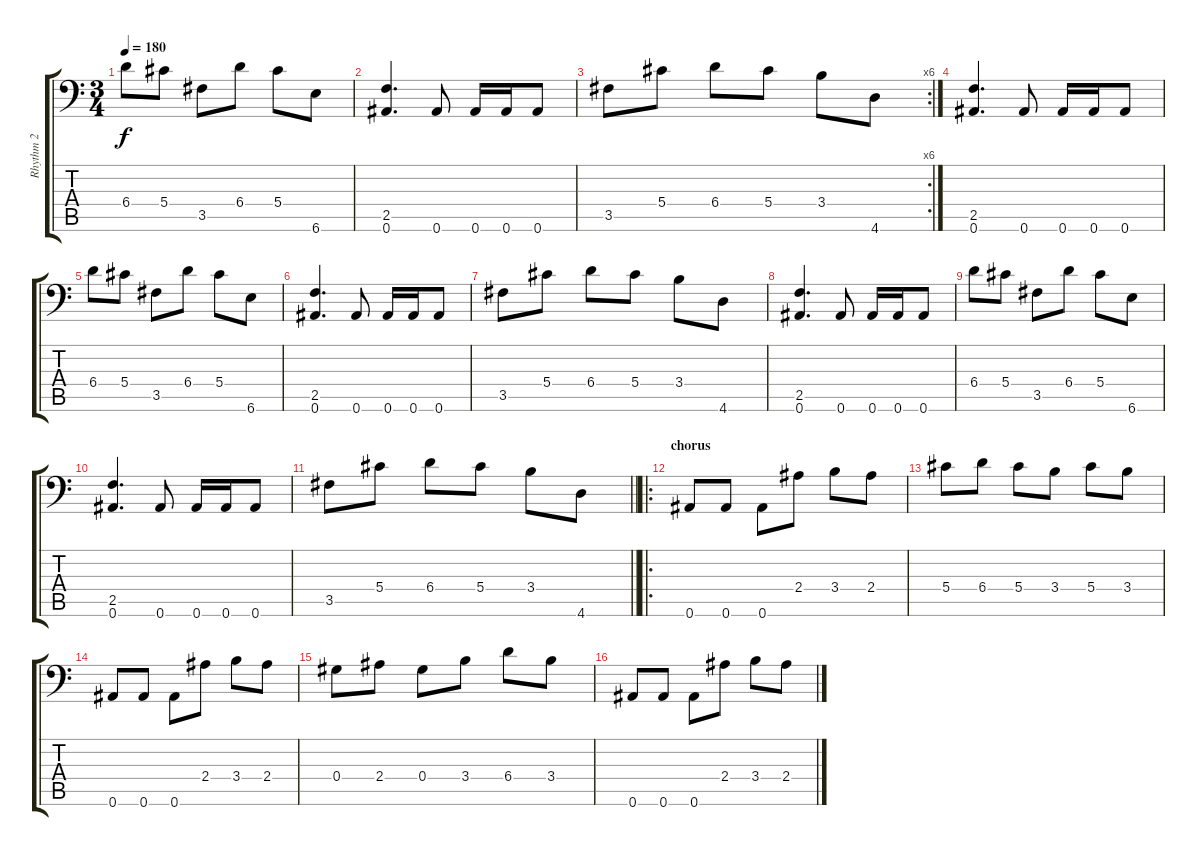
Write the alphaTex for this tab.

\track ("Rhythm 2" "Rhythm 2") {instrument distortionguitar}
\staff {score tabs}
\tuning (Bb3 F3 Db3 Ab2 Eb2 Bb1) {hide}
\ts (3 4)
\tempo 180
\clef f4
\ks c
6.4.8{dy f} 5.4.8 3.5.8 6.4.8 5.4.8 6.6.8 |
(2.5 0.6).4{d} 0.6.8 0.6.16 0.6.16 0.6.8 |
\rc 6
3.5.8 5.4.8 6.4.8 5.4.8 3.4.8 4.6.8 |
(2.5 0.6).4{d} 0.6.8 0.6.16 0.6.16 0.6.8 |
6.4.8 5.4.8 3.5.8 6.4.8 5.4.8 6.6.8 |
(2.5 0.6).4{d} 0.6.8 0.6.16 0.6.16 0.6.8 |
3.5.8 5.4.8 6.4.8 5.4.8 3.4.8 4.6.8 |
(2.5 0.6).4{d} 0.6.8 0.6.16 0.6.16 0.6.8 |
6.4.8 5.4.8 3.5.8 6.4.8 5.4.8 6.6.8 |
(2.5 0.6).4{d} 0.6.8 0.6.16 0.6.16 0.6.8 |
\barLineRight lightlight
3.5.8 5.4.8 6.4.8 5.4.8 3.4.8 4.6.8 |
\ro
\section ("" "chorus")
0.6.8 0.6.8 0.6.8 2.4.8 3.4.8 2.4.8 |
5.4.8 6.4.8 5.4.8 3.4.8 5.4.8 3.4.8 |
0.6.8 0.6.8 0.6.8 2.4.8 3.4.8 2.4.8 |
0.4.8 2.4.8 0.4.8 3.4.8 6.4.8 3.4.8 |
0.6.8 0.6.8 0.6.8 2.4.8 3.4.8 2.4.8
